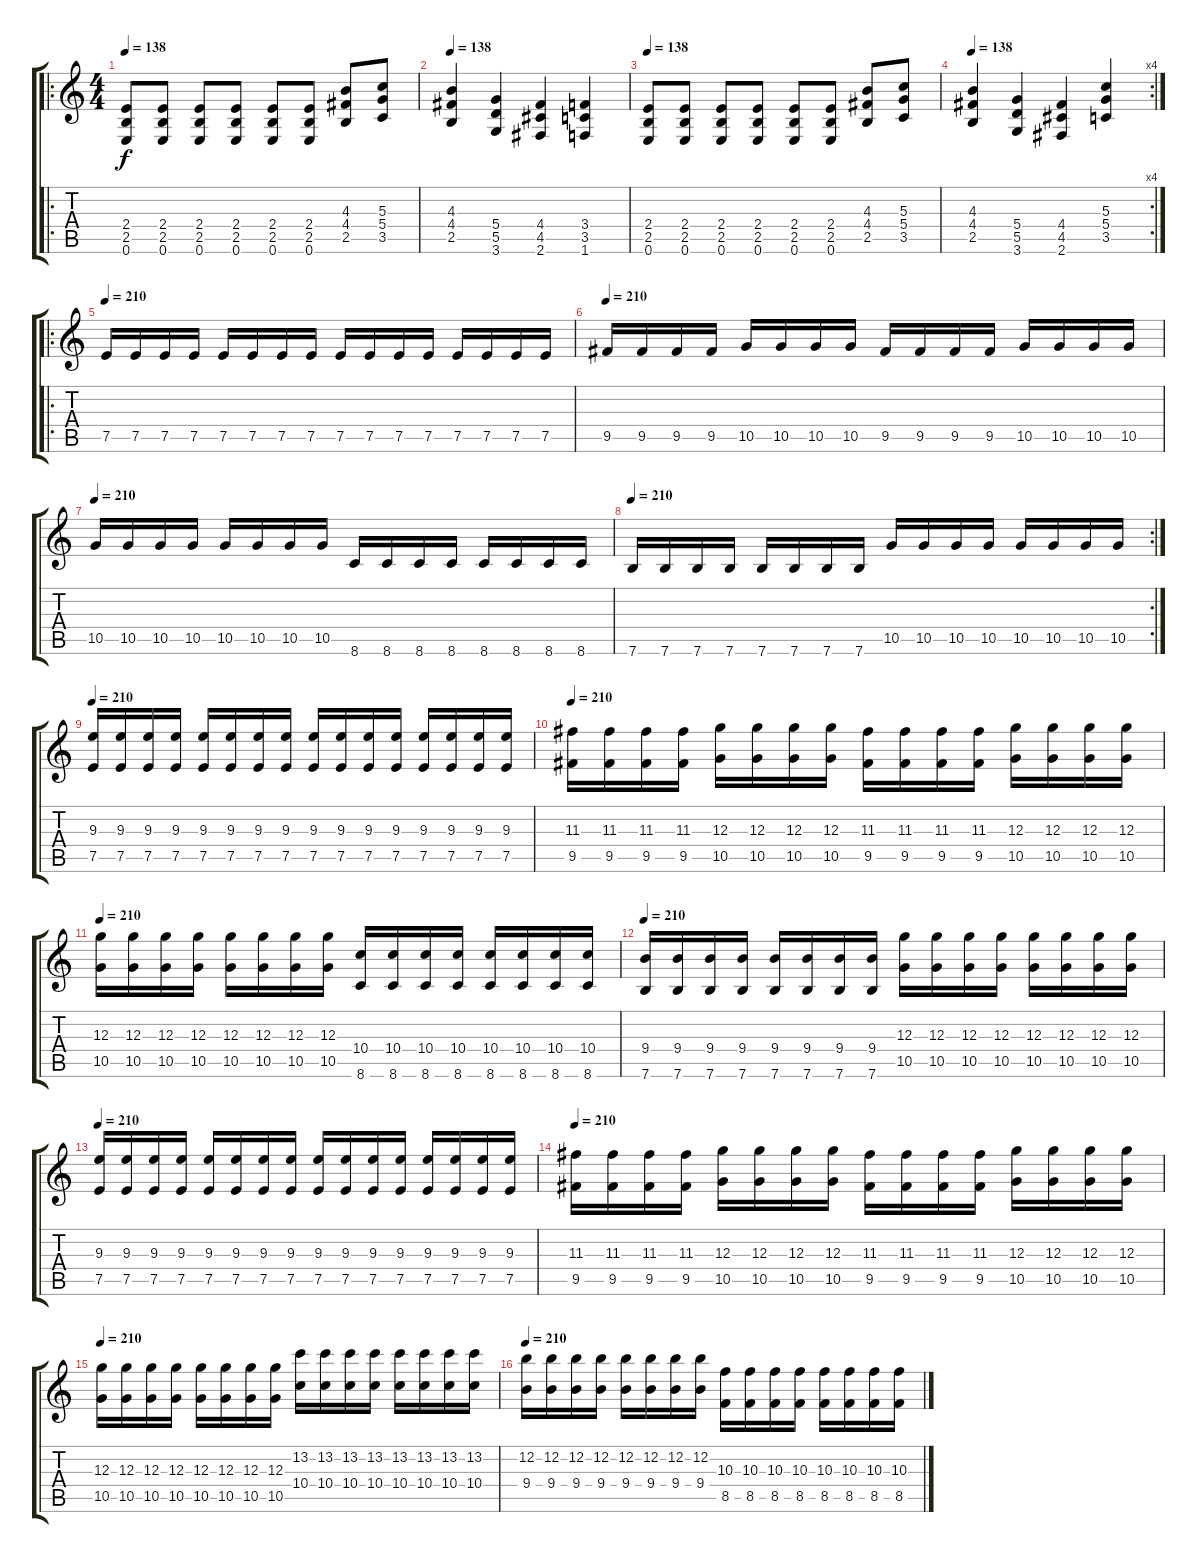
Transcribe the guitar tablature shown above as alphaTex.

\track "" {instrument overdrivenguitar}
\staff {score tabs}
\tuning (E4 B3 G3 D3 A2 E2) {hide}
\ro
\ts (4 4)
\tempo 138
\clef g2
\ks c
(2.4 2.5 0.6).8{dy f} (2.4 2.5 0.6).8 (2.4 2.5 0.6).8 (2.4 2.5 0.6).8 (2.4 2.5 0.6).8 (2.4 2.5 0.6).8 (4.3 4.4 2.5).8 (5.3 5.4 3.5).8 |
\tempo 138
(4.3 4.4 2.5).4 (5.4 5.5 3.6).4 (4.4 4.5 2.6).4 (3.4 3.5 1.6).4 |
\tempo 138
(2.4 2.5 0.6).8 (2.4 2.5 0.6).8 (2.4 2.5 0.6).8 (2.4 2.5 0.6).8 (2.4 2.5 0.6).8 (2.4 2.5 0.6).8 (4.3 4.4 2.5).8 (5.3 5.4 3.5).8 |
\rc 4
\tempo 138
(4.3 4.4 2.5).4 (5.4 5.5 3.6).4 (4.4 4.5 2.6).4 (5.3 5.4 3.5).4 |
\ro
\tempo 210
7.5.16 7.5.16 7.5.16 7.5.16 7.5.16 7.5.16 7.5.16 7.5.16 7.5.16 7.5.16 7.5.16 7.5.16 7.5.16 7.5.16 7.5.16 7.5.16 |
\tempo 210
9.5.16 9.5.16 9.5.16 9.5.16 10.5.16 10.5.16 10.5.16 10.5.16 9.5.16 9.5.16 9.5.16 9.5.16 10.5.16 10.5.16 10.5.16 10.5.16 |
\tempo 210
10.5.16 10.5.16 10.5.16 10.5.16 10.5.16 10.5.16 10.5.16 10.5.16 8.6.16 8.6.16 8.6.16 8.6.16 8.6.16 8.6.16 8.6.16 8.6.16 |
\rc 2
\tempo 210
7.6.16 7.6.16 7.6.16 7.6.16 7.6.16 7.6.16 7.6.16 7.6.16 10.5.16 10.5.16 10.5.16 10.5.16 10.5.16 10.5.16 10.5.16 10.5.16 |
\tempo 210
(9.3 7.5).16 (9.3 7.5).16 (9.3 7.5).16 (9.3 7.5).16 (9.3 7.5).16 (9.3 7.5).16 (9.3 7.5).16 (9.3 7.5).16 (9.3 7.5).16 (9.3 7.5).16 (9.3 7.5).16 (9.3 7.5).16 (9.3 7.5).16 (9.3 7.5).16 (9.3 7.5).16 (9.3 7.5).16 |
\tempo 210
(11.3 9.5).16 (11.3 9.5).16 (11.3 9.5).16 (11.3 9.5).16 (12.3 10.5).16 (12.3 10.5).16 (12.3 10.5).16 (12.3 10.5).16 (11.3 9.5).16 (11.3 9.5).16 (11.3 9.5).16 (11.3 9.5).16 (12.3 10.5).16 (12.3 10.5).16 (12.3 10.5).16 (12.3 10.5).16 |
\tempo 210
(12.3 10.5).16 (12.3 10.5).16 (12.3 10.5).16 (12.3 10.5).16 (12.3 10.5).16 (12.3 10.5).16 (12.3 10.5).16 (12.3 10.5).16 (10.4 8.6).16 (10.4 8.6).16 (10.4 8.6).16 (10.4 8.6).16 (10.4 8.6).16 (10.4 8.6).16 (10.4 8.6).16 (10.4 8.6).16 |
\tempo 210
(9.4 7.6).16 (9.4 7.6).16 (9.4 7.6).16 (9.4 7.6).16 (9.4 7.6).16 (9.4 7.6).16 (9.4 7.6).16 (9.4 7.6).16 (12.3 10.5).16 (12.3 10.5).16 (12.3 10.5).16 (12.3 10.5).16 (12.3 10.5).16 (12.3 10.5).16 (12.3 10.5).16 (12.3 10.5).16 |
\tempo 210
(9.3 7.5).16 (9.3 7.5).16 (9.3 7.5).16 (9.3 7.5).16 (9.3 7.5).16 (9.3 7.5).16 (9.3 7.5).16 (9.3 7.5).16 (9.3 7.5).16 (9.3 7.5).16 (9.3 7.5).16 (9.3 7.5).16 (9.3 7.5).16 (9.3 7.5).16 (9.3 7.5).16 (9.3 7.5).16 |
\tempo 210
(11.3 9.5).16 (11.3 9.5).16 (11.3 9.5).16 (11.3 9.5).16 (12.3 10.5).16 (12.3 10.5).16 (12.3 10.5).16 (12.3 10.5).16 (11.3 9.5).16 (11.3 9.5).16 (11.3 9.5).16 (11.3 9.5).16 (12.3 10.5).16 (12.3 10.5).16 (12.3 10.5).16 (12.3 10.5).16 |
\tempo 210
(12.3 10.5).16 (12.3 10.5).16 (12.3 10.5).16 (12.3 10.5).16 (12.3 10.5).16 (12.3 10.5).16 (12.3 10.5).16 (12.3 10.5).16 (13.2 10.4).16 (13.2 10.4).16 (13.2 10.4).16 (13.2 10.4).16 (13.2 10.4).16 (13.2 10.4).16 (13.2 10.4).16 (13.2 10.4).16 |
\tempo 210
(12.2 9.4).16 (12.2 9.4).16 (12.2 9.4).16 (12.2 9.4).16 (12.2 9.4).16 (12.2 9.4).16 (12.2 9.4).16 (12.2 9.4).16 (10.3 8.5).16 (10.3 8.5).16 (10.3 8.5).16 (10.3 8.5).16 (10.3 8.5).16 (10.3 8.5).16 (10.3 8.5).16 (10.3 8.5).16
